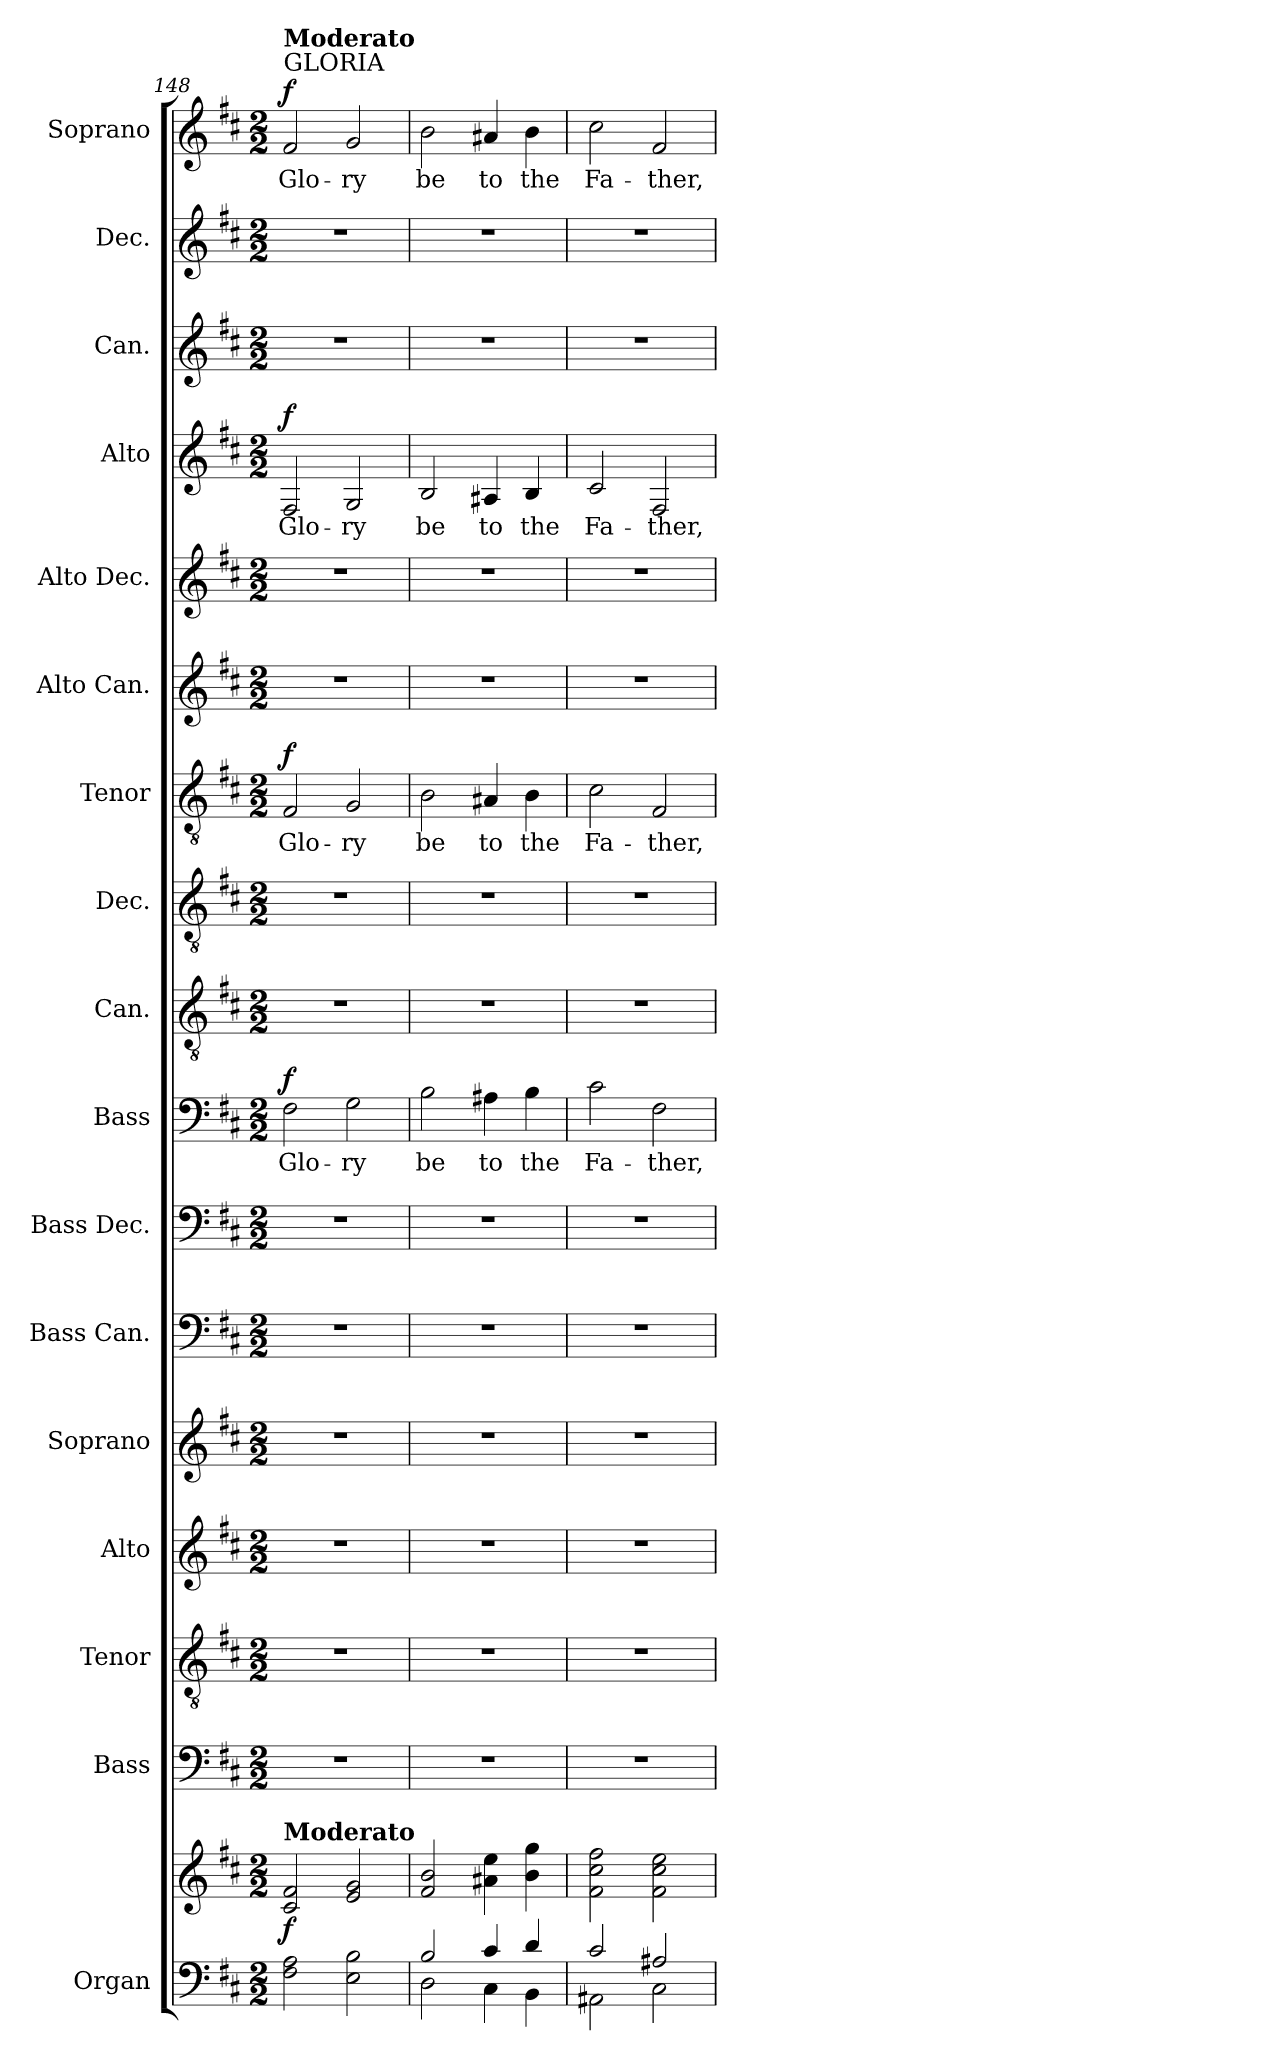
**kern	**kern	**dynam	**kern	**kern	**kern	**kern	**kern	**kern	**kern	**text	**dynam	**kern	**kern	**kern	**text	**dynam	**kern	**kern	**kern	**text	**dynam	**kern	**kern	**kern	**text	**dynam
*part17	*part17	*part17	*part16	*part15	*part14	*part13	*part12	*part11	*part10	*part10	*part10	*part9	*part8	*part7	*part7	*part7	*part6	*part5	*part4	*part4	*part4	*part3	*part2	*part1	*part1	*part1
*staff18	*staff17	*staff17/18	*staff16	*staff15	*staff14	*staff13	*staff12	*staff11	*staff10	*staff10	*staff10	*staff9	*staff8	*staff7	*staff7	*staff7	*staff6	*staff5	*staff4	*staff4	*staff4	*staff3	*staff2	*staff1	*staff1	*staff1
*I"Organ	*	*	*I"Bass	*I"Tenor	*I"Alto	*I"Soprano	*I"Bass Can.	*I"Bass Dec.	*I"Bass	*	*	*I"Can.	*I"Dec.	*I"Tenor	*	*	*I"Alto Can.	*I"Alto Dec.	*I"Alto	*	*	*I"Can.	*I"Dec.	*I"Soprano	*	*
*I'Org.	*	*	*I'B.	*I'T.	*I'A.	*I'S.	*I'B.   Can.	*I'Dec.	*I'B.	*	*	*	*I'Dec.	*I'T.	*	*	*I'A.   Can.	*I'Dec.	*I'A.	*	*	*	*I'Dec.	*I'S.	*	*
!!LO:LB:g=z
*clefF4	*clefG2	*	*clefF4	*clefGv2	*clefG2	*clefG2	*clefF4	*clefF4	*clefF4	*	*	*clefGv2	*clefGv2	*clefGv2	*	*	*clefG2	*clefG2	*clefG2	*	*	*clefG2	*clefG2	*clefG2	*	*
*	*	*	*	*ITrd7c12	*	*	*	*	*	*	*	*ITrd7c12	*ITrd7c12	*ITrd7c12	*	*	*	*	*	*	*	*	*	*	*	*
*k[f#c#]	*k[f#c#]	*	*k[f#c#]	*k[f#c#]	*k[f#c#]	*k[f#c#]	*k[f#c#]	*k[f#c#]	*k[f#c#]	*	*	*k[f#c#]	*k[f#c#]	*k[f#c#]	*	*	*k[f#c#]	*k[f#c#]	*k[f#c#]	*	*	*k[f#c#]	*k[f#c#]	*k[f#c#]	*	*
*D:	*D:	*	*D:	*D:	*D:	*D:	*D:	*D:	*D:	*	*	*D:	*D:	*D:	*	*	*D:	*D:	*D:	*	*	*D:	*D:	*D:	*	*
*M2/2	*M2/2	*	*M2/2	*M2/2	*M2/2	*M2/2	*M2/2	*M2/2	*M2/2	*	*	*M2/2	*M2/2	*M2/2	*	*	*M2/2	*M2/2	*M2/2	*	*	*M2/2	*M2/2	*M2/2	*	*
*MM100	*MM100	*	*MM100	*MM100	*MM100	*MM100	*MM100	*MM100	*MM100	*	*	*MM100	*MM100	*MM100	*	*	*MM100	*MM100	*MM100	*	*	*MM100	*MM100	*MM100	*	*
=148	=148	=148	=148	=148	=148	=148	=148	=148	=148	=148	=148	=148	=148	=148	=148	=148	=148	=148	=148	=148	=148	=148	=148	=148	=148	=148
!	!	!	!	!	!	!	!	!	!	!LO:LY:b:color=#000000	!	!	!	!	!	!	!	!	!	!	!	!	!	!	!	!
!	!	!	!	!	!	!	!	!	!	!	!	!	!	!	!LO:LY:b:color=#000000	!	!	!	!	!	!	!	!	!	!	!
!	!	!	!	!	!	!	!	!	!	!	!	!	!	!	!	!	!	!	!	!LO:LY:b:color=#000000	!	!	!	!	!	!
!	!	!	!	!	!	!	!	!	!	!	!	!	!	!	!	!	!	!	!	!	!	!	!	!LO:TX:a:t=GLORIA	!	!
!	!	!	!	!	!	!	!	!	!	!	!	!	!	!	!	!	!	!	!	!	!	!	!	!LO:TX:a:B:t=Moderato	!	!
!	!LO:TX:a:B:t=Moderato	!	!	!	!	!	!	!	!	!	!	!	!	!	!	!	!	!	!	!	!	!	!	!	!	!
!	!	!	!	!	!	!	!	!	!	!	!	!	!	!	!	!	!	!	!	!	!	!	!	!	!LO:LY:b:color=#000000	!
2F#i\ 2Ai	2c#i/ 2f#i	f	1r	1r	1r	1r	1r	1r	2F#i\	Glo-	f	1r	1r	2FF#i/	Glo-	f	1r	1r	2F#i/	Glo-	f	1r	1r	2f#i/	-Glo-	f
!	!	!	!	!	!	!	!	!	!	!LO:LY:b:color=#000000	!	!	!	!	!	!	!	!	!	!	!	!	!	!	!	!
!	!	!	!	!	!	!	!	!	!	!	!	!	!	!	!LO:LY:b:color=#000000	!	!	!	!	!	!	!	!	!	!	!
!	!	!	!	!	!	!	!	!	!	!	!	!	!	!	!	!	!	!	!	!LO:LY:b:color=#000000	!	!	!	!	!	!
!	!	!	!	!	!	!	!	!	!	!	!	!	!	!	!	!	!	!	!	!	!	!	!	!	!LO:LY:b:color=#000000	!
2Ei\ 2Bi	2ei/ 2gi	.	.	.	.	.	.	.	2Gi\	-ry	.	.	.	2GGi/	-ry	.	.	.	2Gi/	-ry	.	.	.	2gi/	-ry	.
=149	=149	=149	=149	=149	=149	=149	=149	=149	=149	=149	=149	=149	=149	=149	=149	=149	=149	=149	=149	=149	=149	=149	=149	=149	=149	=149
*^	*	*	*	*	*	*	*	*	*	*	*	*	*	*	*	*	*	*	*	*	*	*	*	*	*	*
!	!	!	!	!	!	!	!	!	!	!	!LO:LY:b:color=#000000	!	!	!	!	!	!	!	!	!	!	!	!	!	!	!	!
!	!	!	!	!	!	!	!	!	!	!	!	!	!	!	!	!LO:LY:b:color=#000000	!	!	!	!	!	!	!	!	!	!	!
!	!	!	!	!	!	!	!	!	!	!	!	!	!	!	!	!	!	!	!	!	!LO:LY:b:color=#000000	!	!	!	!	!	!
!	!	!	!	!	!	!	!	!	!	!	!	!	!	!	!	!	!	!	!	!	!	!	!	!	!	!LO:LY:b:color=#000000	!
2Bi/	2Di\	2f#i/ 2bi	.	1r	1r	1r	1r	1r	1r	2Bi\	be	.	1r	1r	2BBi\	be	.	1r	1r	2Bi/	be	.	1r	1r	2bi\	be	.
!	!	!	!	!	!	!	!	!	!	!	!LO:LY:b:color=#000000	!	!	!	!	!	!	!	!	!	!	!	!	!	!	!	!
!	!	!	!	!	!	!	!	!	!	!	!	!	!	!	!	!LO:LY:b:color=#000000	!	!	!	!	!	!	!	!	!	!	!
!	!	!	!	!	!	!	!	!	!	!	!	!	!	!	!	!	!	!	!	!	!LO:LY:b:color=#000000	!	!	!	!	!	!
!	!	!	!	!	!	!	!	!	!	!	!	!	!	!	!	!	!	!	!	!	!	!	!	!	!	!LO:LY:b:color=#000000	!
4c#i/	4C#i\	4a#Xi\ 4eei	.	.	.	.	.	.	.	4A#Xi\	to	.	.	.	4AA#Xi/	to	.	.	.	4A#Xi/	to	.	.	.	4a#Xi/	to	.
!	!	!	!	!	!	!	!	!	!	!	!LO:LY:b:color=#000000	!	!	!	!	!	!	!	!	!	!	!	!	!	!	!	!
!	!	!	!	!	!	!	!	!	!	!	!	!	!	!	!	!LO:LY:b:color=#000000	!	!	!	!	!	!	!	!	!	!	!
!	!	!	!	!	!	!	!	!	!	!	!	!	!	!	!	!	!	!	!	!	!LO:LY:b:color=#000000	!	!	!	!	!	!
!	!	!	!	!	!	!	!	!	!	!	!	!	!	!	!	!	!	!	!	!	!	!	!	!	!	!LO:LY:b:color=#000000	!
4di/	4BBi\	4bi\ 4ggi	.	.	.	.	.	.	.	4Bi\	the	.	.	.	4BBi\	the	.	.	.	4Bi/	the	.	.	.	4bi\	the	.
=150	=150	=150	=150	=150	=150	=150	=150	=150	=150	=150	=150	=150	=150	=150	=150	=150	=150	=150	=150	=150	=150	=150	=150	=150	=150	=150	=150
!	!	!	!	!	!	!	!	!	!	!	!LO:LY:b:color=#000000	!	!	!	!	!	!	!	!	!	!	!	!	!	!	!	!
!	!	!	!	!	!	!	!	!	!	!	!	!	!	!	!	!LO:LY:b:color=#000000	!	!	!	!	!	!	!	!	!	!	!
!	!	!	!	!	!	!	!	!	!	!	!	!	!	!	!	!	!	!	!	!	!LO:LY:b:color=#000000	!	!	!	!	!	!
!	!	!	!	!	!	!	!	!	!	!	!	!	!	!	!	!	!	!	!	!	!	!	!	!	!	!LO:LY:b:color=#000000	!
2c#i/	2AA#Xi\	2f#i\ 2cc#i 2ff#i	.	1r	1r	1r	1r	1r	1r	2c#i\	Fa-	.	1r	1r	2C#i\	Fa-	.	1r	1r	2c#i/	Fa-	.	1r	1r	2cc#i\	Fa-	.
!	!	!	!	!	!	!	!	!	!	!	!LO:LY:b:color=#000000	!	!	!	!	!	!	!	!	!	!	!	!	!	!	!	!
!	!	!	!	!	!	!	!	!	!	!	!	!	!	!	!	!LO:LY:b:color=#000000	!	!	!	!	!	!	!	!	!	!	!
!	!	!	!	!	!	!	!	!	!	!	!	!	!	!	!	!	!	!	!	!	!LO:LY:b:color=#000000	!	!	!	!	!	!
!	!	!	!	!	!	!	!	!	!	!	!	!	!	!	!	!	!	!	!	!	!	!	!	!	!	!LO:LY:b:color=#000000	!
2A#Xi/	2C#i\	2f#i\ 2cc#i 2eei	.	.	.	.	.	.	.	2F#i\	-ther,	.	.	.	2FF#i/	-ther,	.	.	.	2F#i/	-ther,	.	.	.	2f#i/	-ther,	.
*v	*v	*	*	*	*	*	*	*	*	*	*	*	*	*	*	*	*	*	*	*	*	*	*	*	*	*	*
=	=	=	=	=	=	=	=	=	=	=	=	=	=	=	=	=	=	=	=	=	=	=	=	=	=	=
*-	*-	*-	*-	*-	*-	*-	*-	*-	*-	*-	*-	*-	*-	*-	*-	*-	*-	*-	*-	*-	*-	*-	*-	*-	*-	*-
